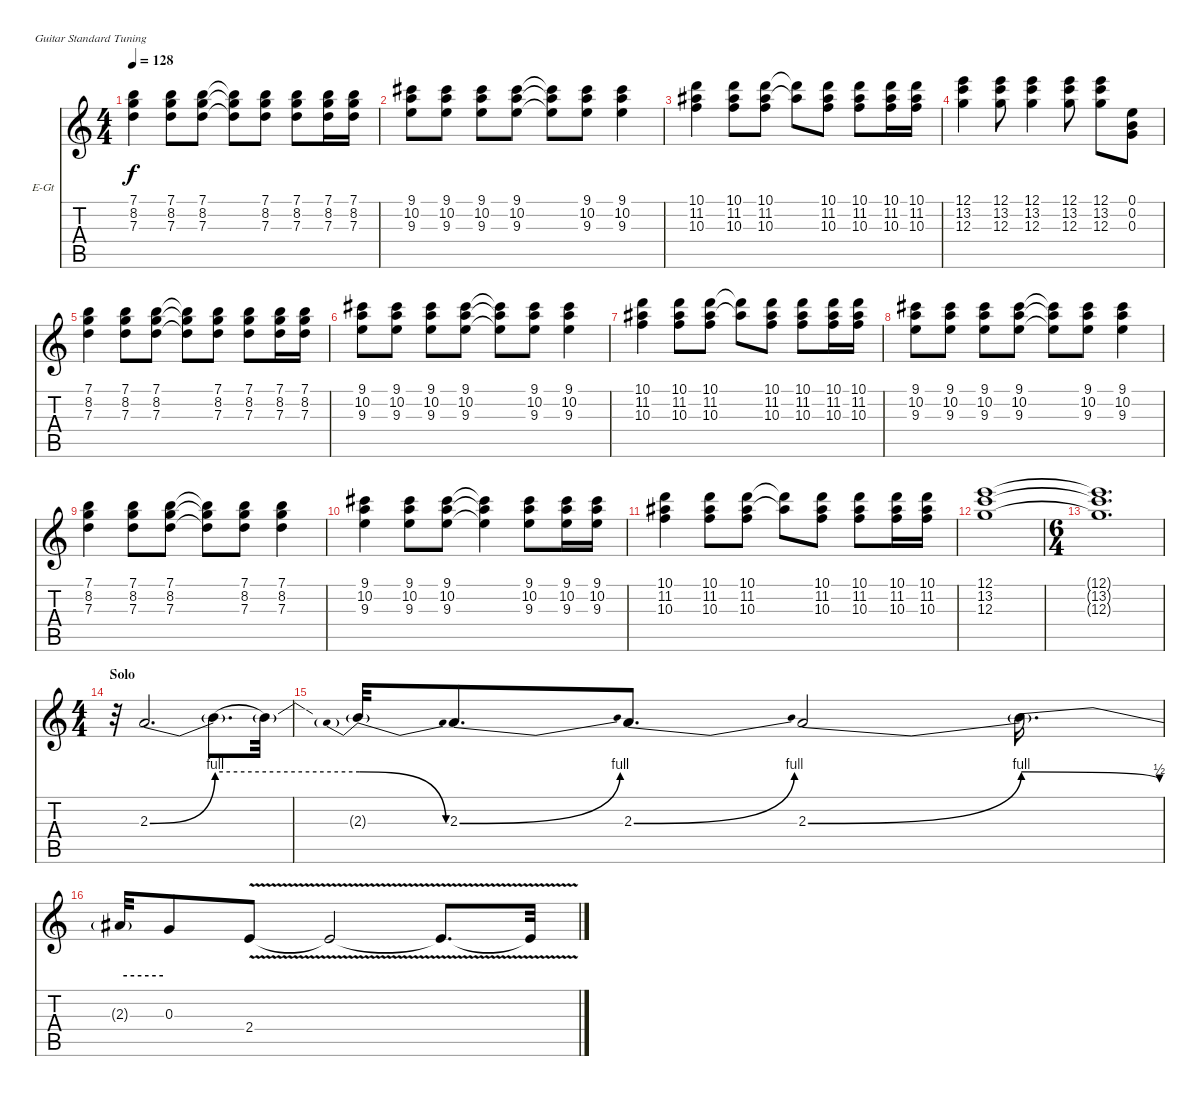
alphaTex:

\defaultSystemsLayout 4
\bracketExtendMode nobrackets
\firstSystemTrackNameOrientation horizontal
\otherSystemsTrackNameOrientation horizontal
\track ("Mike McCready (Drive)" "E-Gt") {instrument overdrivenguitar}
\staff {score tabs}
\tuning (E4 B3 G3 D3 A2 E2)
\ts (4 4)
\tempo 128
\clef g2
\ks c
(7.1 8.2 7.3).4{dy f} (7.1 8.2 7.3).8 (7.1 8.2 7.3).8 (7.1{t} 8.2{t} 7.3{t}).8 (7.1 8.2 7.3).8 (7.1 8.2 7.3).8 (7.1 8.2 7.3).16 (7.1 8.2 7.3).16 |
(9.1 10.2 9.3).8 (9.1 10.2 9.3).8 (9.1 10.2 9.3).8 (9.1 10.2 9.3).8 (9.1{t} 10.2{t} 9.3{t}).8 (9.1 10.2 9.3).8 (9.1 10.2 9.3).4 |
(10.1 11.2 10.3).4 (10.1 11.2 10.3).8 (10.1 11.2 10.3).8 (10.1{t} 11.2{t}).8 (10.1 11.2 10.3).8 (10.1 11.2 10.3).8 (10.1 11.2 10.3).16 (10.1 11.2 10.3).16 |
(12.1 13.2 12.3).4 (12.1 13.2 12.3).8 (12.1 13.2 12.3).4 (12.1 13.2 12.3).8 (12.1 13.2 12.3).8 (0.1 0.2 0.3).8 |
(7.1 8.2 7.3).4 (7.1 8.2 7.3).8 (7.1 8.2 7.3).8 (7.1{t} 8.2{t} 7.3{t}).8 (7.1 8.2 7.3).8 (7.1 8.2 7.3).8 (7.1 8.2 7.3).16 (7.1 8.2 7.3).16 |
(9.1 10.2 9.3).8 (9.1 10.2 9.3).8 (9.1 10.2 9.3).8 (9.1 10.2 9.3).8 (9.1{t} 10.2{t} 9.3{t}).8 (9.1 10.2 9.3).8 (9.1 10.2 9.3).4 |
(10.1 11.2 10.3).4 (10.1 11.2 10.3).8 (10.1 11.2 10.3).8 (10.1{t} 11.2{t}).8 (10.1 11.2 10.3).8 (10.1 11.2 10.3).8 (10.1 11.2 10.3).16 (10.1 11.2 10.3).16 |
(9.1 10.2 9.3).8 (9.1 10.2 9.3).8 (9.1 10.2 9.3).8 (9.1 10.2 9.3).8 (9.1{t} 10.2{t} 9.3{t}).8 (9.1 10.2 9.3).8 (9.1 10.2 9.3).4 |
(7.1 8.2 7.3).4 (7.1 8.2 7.3).8 (7.1 8.2 7.3).8 (7.1{t} 8.2{t} 7.3{t}).8 (7.1 8.2 7.3).8 (7.1 8.2 7.3).4 |
(9.1 10.2 9.3).4 (9.1 10.2 9.3).8 (9.1 10.2 9.3).8 (9.1{t} 10.2{t} 9.3{t}).4 (9.1 10.2 9.3).8 (9.1 10.2 9.3).16 (9.1 10.2 9.3).16 |
(10.1 11.2 10.3).4 (10.1 11.2 10.3).8 (10.1 11.2 10.3).8 (10.1{t} 11.2{t}).8 (10.1 11.2 10.3).8 (10.1 11.2 10.3).8 (10.1 11.2 10.3).16 (10.1 11.2 10.3).16 |
(12.1 13.2 12.3).1 |
\ts (6 4)
(12.1{t} 13.2{t} 12.3{t}).1{d} |
\ts (4 4)
\section ("" "Solo")
r.32 2.3{be (bend 0 0 60 4)}.2{d} 2.3{be (hold 0 4 60 4) t}.8{d} 2.3{t}.32 |
2.3{be (prebendrelease 0 4 60 0) t}.32 2.3{be (bend 0 0 60 4)}.8{d} 2.3{be (bend 0 0 60 4)}.8{d} 2.3{be (bend 0 0 60 4)}.2 2.3{be (release 0 4 60 2) t}.16{d} |
2.3{be (hold 0 2 60 2) t}.32 0.3.8 2.4{v}.8 2.4{v t}.2 2.4{v t}.8{d} 2.4{v t}.32
